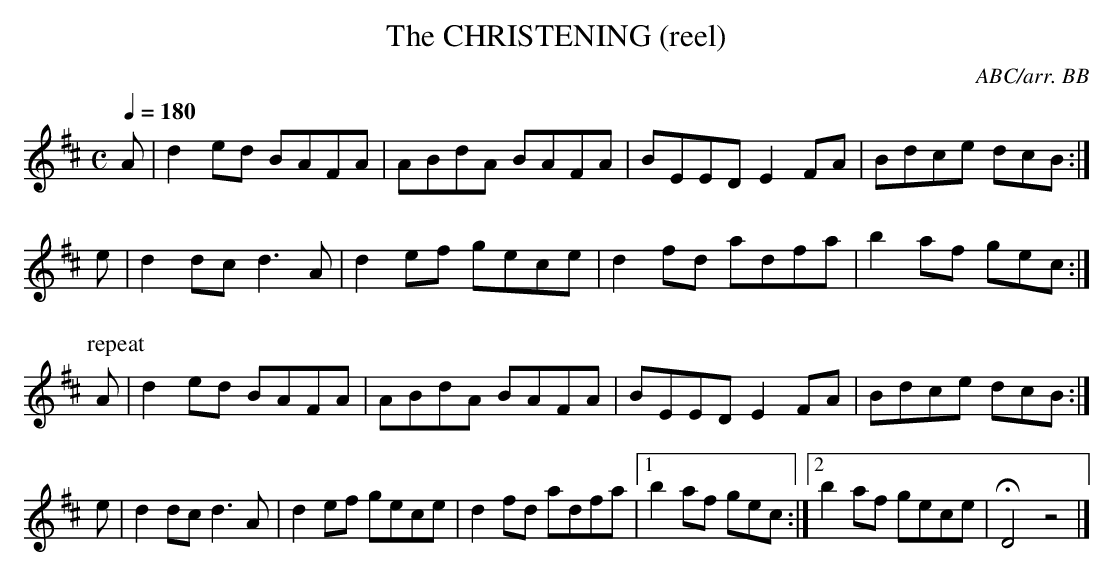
X:1
T:CHRISTENING (reel), The
C:ABC/arr. BB
M:C
L:1/8
Q:1/4=180
K:D
A|d2ed BAFA|ABdA BAFA|BEED E2FA|Bdce dcB:|
e|d2dc d3A|d2ef gece|d2fd adfa|b2af gec:|
P:repeat
A|d2ed BAFA|ABdA BAFA|BEED E2FA|Bdce dcB:|
e|d2dc d3A|d2ef gece|d2fd adfa|1b2af gec:|\
[2 b2af gece|HD4z4|]
